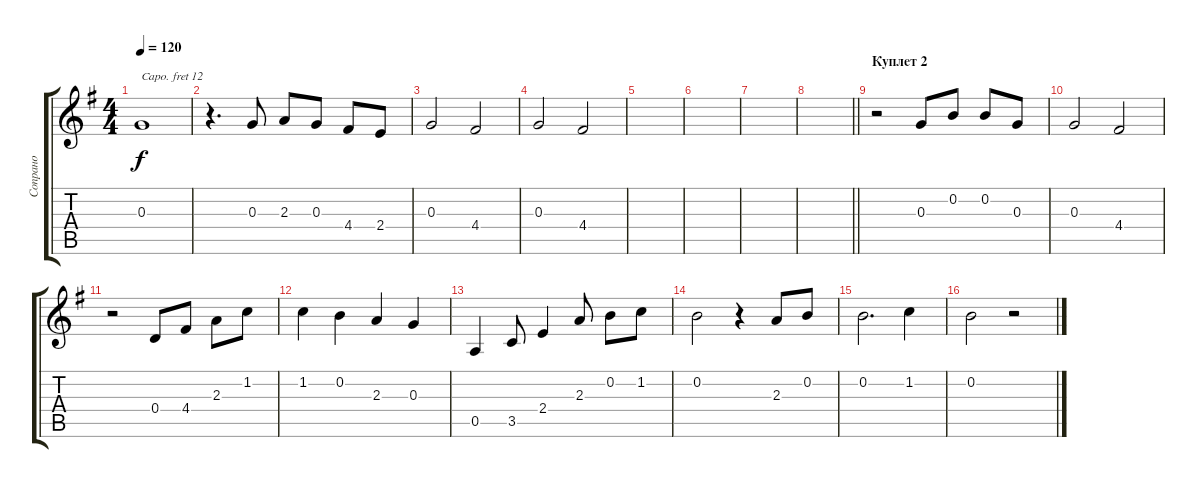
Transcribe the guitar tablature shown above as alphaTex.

\track ("Сопрано " "Сопрано ") {instrument acousticgrandpiano}
\staff {score tabs}
\capo 12
\tuning (E4 B3 G3 D3 A2 E2) {hide}
\ts (4 4)
\tempo 120
\clef g2
\ks g
0.3.1{dy f} |
r.4{d} 0.3.8 2.3.8 0.3.8 4.4.8 2.4.8 |
0.3.2 4.4.2 |
0.3.2 4.4.2 |
|
|
|
\barLineRight lightlight
|
\section ("" "Куплет 2")
r.2 0.3.8 0.2.8 0.2.8 0.3.8 |
0.3.2 4.4.2 |
r.2 0.4.8 4.4.8 2.3.8 1.2.8 |
1.2.4 0.2.4 2.3.4 0.3.4 |
0.5.4 3.5.8 2.4.4 2.3.8 0.2.8 1.2.8 |
0.2.2 r.4 2.3.8 0.2.8 |
0.2.2{d} 1.2.4 |
0.2.2 r.2
